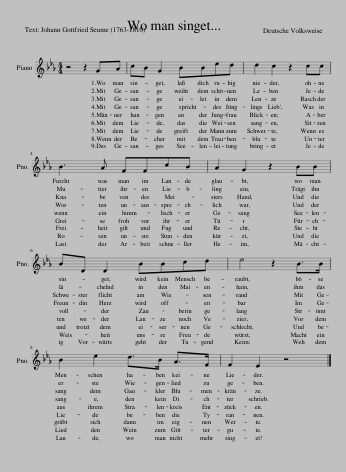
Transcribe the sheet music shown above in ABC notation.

X:1
L:1/8
M:4/4
I:linebreak $
K:Eb
V:1 treble
V:1
 z4 z2 GA | cB G2 BBed | d2 c2 z2 cc |$ B3 A FFcB | A2 G2 z2 BB |$ %5
 BD D2 BBcd | e4 z2 B>B |$ B2 e2 d>B A>F | F2 E2 z4 |] %9
